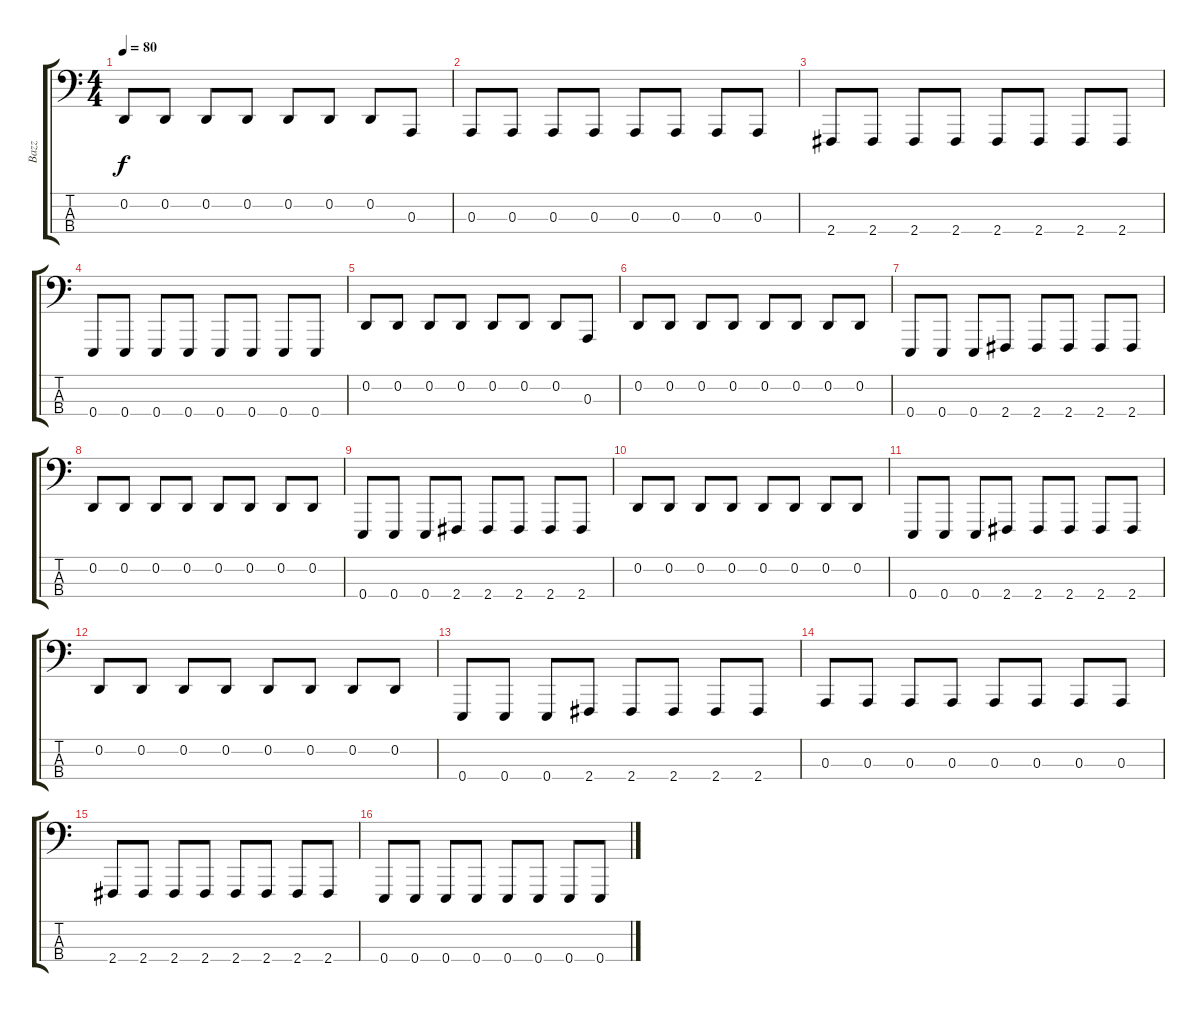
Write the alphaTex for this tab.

\track ("Bazz" "Bazz") {instrument acousticgrandpiano}
\staff {score tabs}
\tuning (G2 D2 A1 E1) {hide}
\ts (4 4)
\tempo 80
\clef f4
\ks c
0.2.8{dy f} 0.2.8 0.2.8 0.2.8 0.2.8 0.2.8 0.2.8 0.3.8 |
0.3.8 0.3.8 0.3.8 0.3.8 0.3.8 0.3.8 0.3.8 0.3.8 |
2.4.8 2.4.8 2.4.8 2.4.8 2.4.8 2.4.8 2.4.8 2.4.8 |
0.4.8 0.4.8 0.4.8 0.4.8 0.4.8 0.4.8 0.4.8 0.4.8 |
0.2.8 0.2.8 0.2.8 0.2.8 0.2.8 0.2.8 0.2.8 0.3.8 |
0.2.8 0.2.8 0.2.8 0.2.8 0.2.8 0.2.8 0.2.8 0.2.8 |
0.4.8 0.4.8 0.4.8 2.4.8 2.4.8 2.4.8 2.4.8 2.4.8 |
0.2.8 0.2.8 0.2.8 0.2.8 0.2.8 0.2.8 0.2.8 0.2.8 |
0.4.8 0.4.8 0.4.8 2.4.8 2.4.8 2.4.8 2.4.8 2.4.8 |
0.2.8 0.2.8 0.2.8 0.2.8 0.2.8 0.2.8 0.2.8 0.2.8 |
0.4.8 0.4.8 0.4.8 2.4.8 2.4.8 2.4.8 2.4.8 2.4.8 |
0.2.8 0.2.8 0.2.8 0.2.8 0.2.8 0.2.8 0.2.8 0.2.8 |
0.4.8 0.4.8 0.4.8 2.4.8 2.4.8 2.4.8 2.4.8 2.4.8 |
0.3.8 0.3.8 0.3.8 0.3.8 0.3.8 0.3.8 0.3.8 0.3.8 |
2.4.8 2.4.8 2.4.8 2.4.8 2.4.8 2.4.8 2.4.8 2.4.8 |
0.4.8 0.4.8 0.4.8 0.4.8 0.4.8 0.4.8 0.4.8 0.4.8
